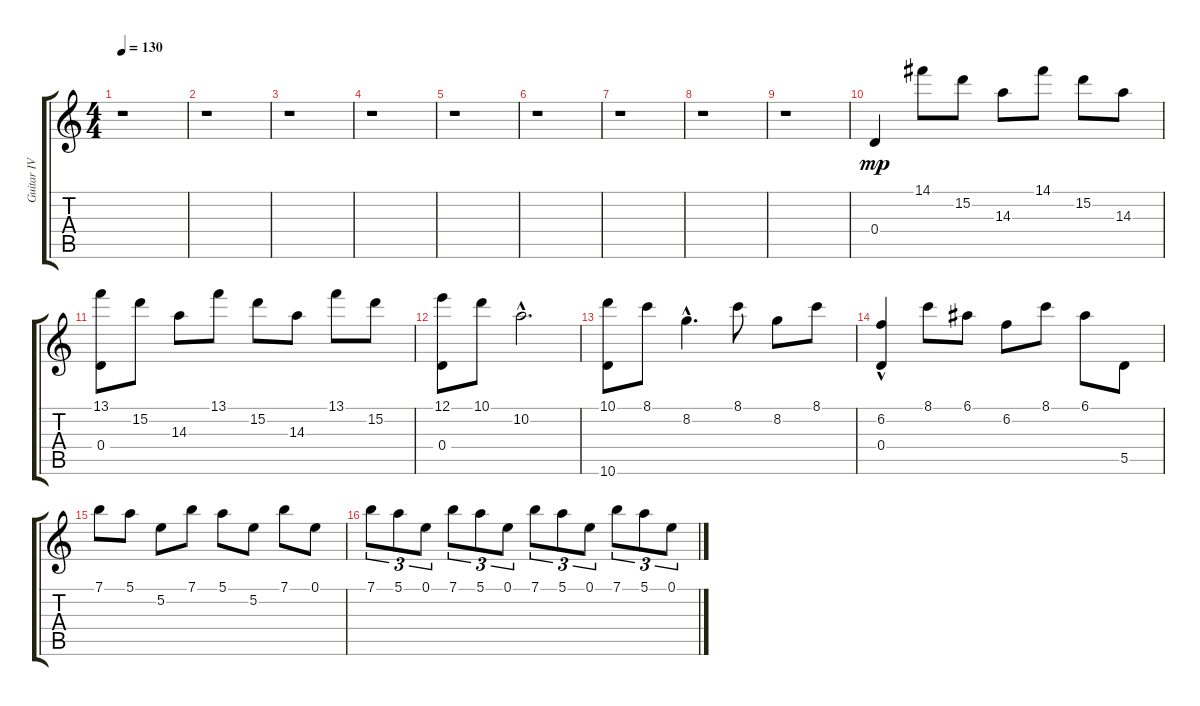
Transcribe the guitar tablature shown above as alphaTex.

\track ("Guitar IV" "Guitar IV") {instrument acousticguitarsteel}
\staff {score tabs}
\tuning (E4 B3 G3 D3 A2 E2) {hide}
\ts (4 4)
\tempo 130
\clef g2
\ks c
r.1{dy mf} |
r.1 |
r.1 |
r.1 |
r.1 |
r.1 |
r.1 |
r.1 |
r.1 |
0.4.4{dy mp} 14.1.8 15.2.8 14.3.8 14.1.8 15.2.8 14.3.8 |
(13.1 0.4).8 15.2.8 14.3.8 13.1.8 15.2.8 14.3.8 13.1.8 15.2.8 |
(12.1 0.4).8 10.1.8 10.2{hac}.2{d} |
(10.1 10.6).8 8.1.8 8.2{hac}.4{d} 8.1.8 8.2.8 8.1.8 |
(6.2 0.4{hac}).4 8.1.8 6.1.8 6.2.8 8.1.8 6.1.8 5.5.8 |
7.1.8 5.1.8 5.2.8 7.1.8 5.1.8 5.2.8 7.1.8 0.1.8 |
7.1.8{tu (3 2)} 5.1.8{tu (3 2)} 0.1.8{tu (3 2)} 7.1.8{tu (3 2)} 5.1.8{tu (3 2)} 0.1.8{tu (3 2)} 7.1.8{tu (3 2)} 5.1.8{tu (3 2)} 0.1.8{tu (3 2)} 7.1.8{tu (3 2)} 5.1.8{tu (3 2)} 0.1.8{tu (3 2)}
